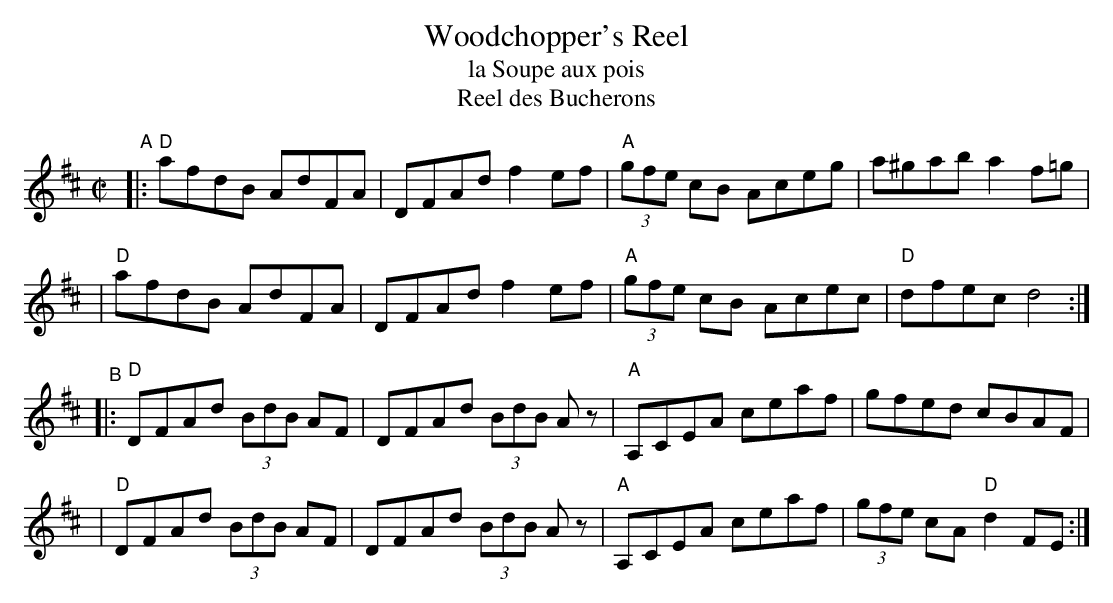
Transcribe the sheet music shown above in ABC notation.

X:1
T: Woodchopper's Reel
T: la Soupe aux pois
T: Reel des Bucherons
M: C|
K: D
"^A"\
|:"D"afdB AdFA | DFAd f2ef | "A"(3gfe cB Aceg | a^gab a2f=g |
| "D"afdB AdFA | DFAd f2ef | "A"(3gfe cB Acec | "D"dfec d4 :|
"^B"\
|:"D"DFAd (3BdB AF | DFAd (3BdB Az | "A"A,CEA ceaf | gfed cBAF |
| "D"DFAd (3BdB AF | DFAd (3BdB Az | "A"A,CEA ceaf | (3gfe cA "D"d2FE :|
